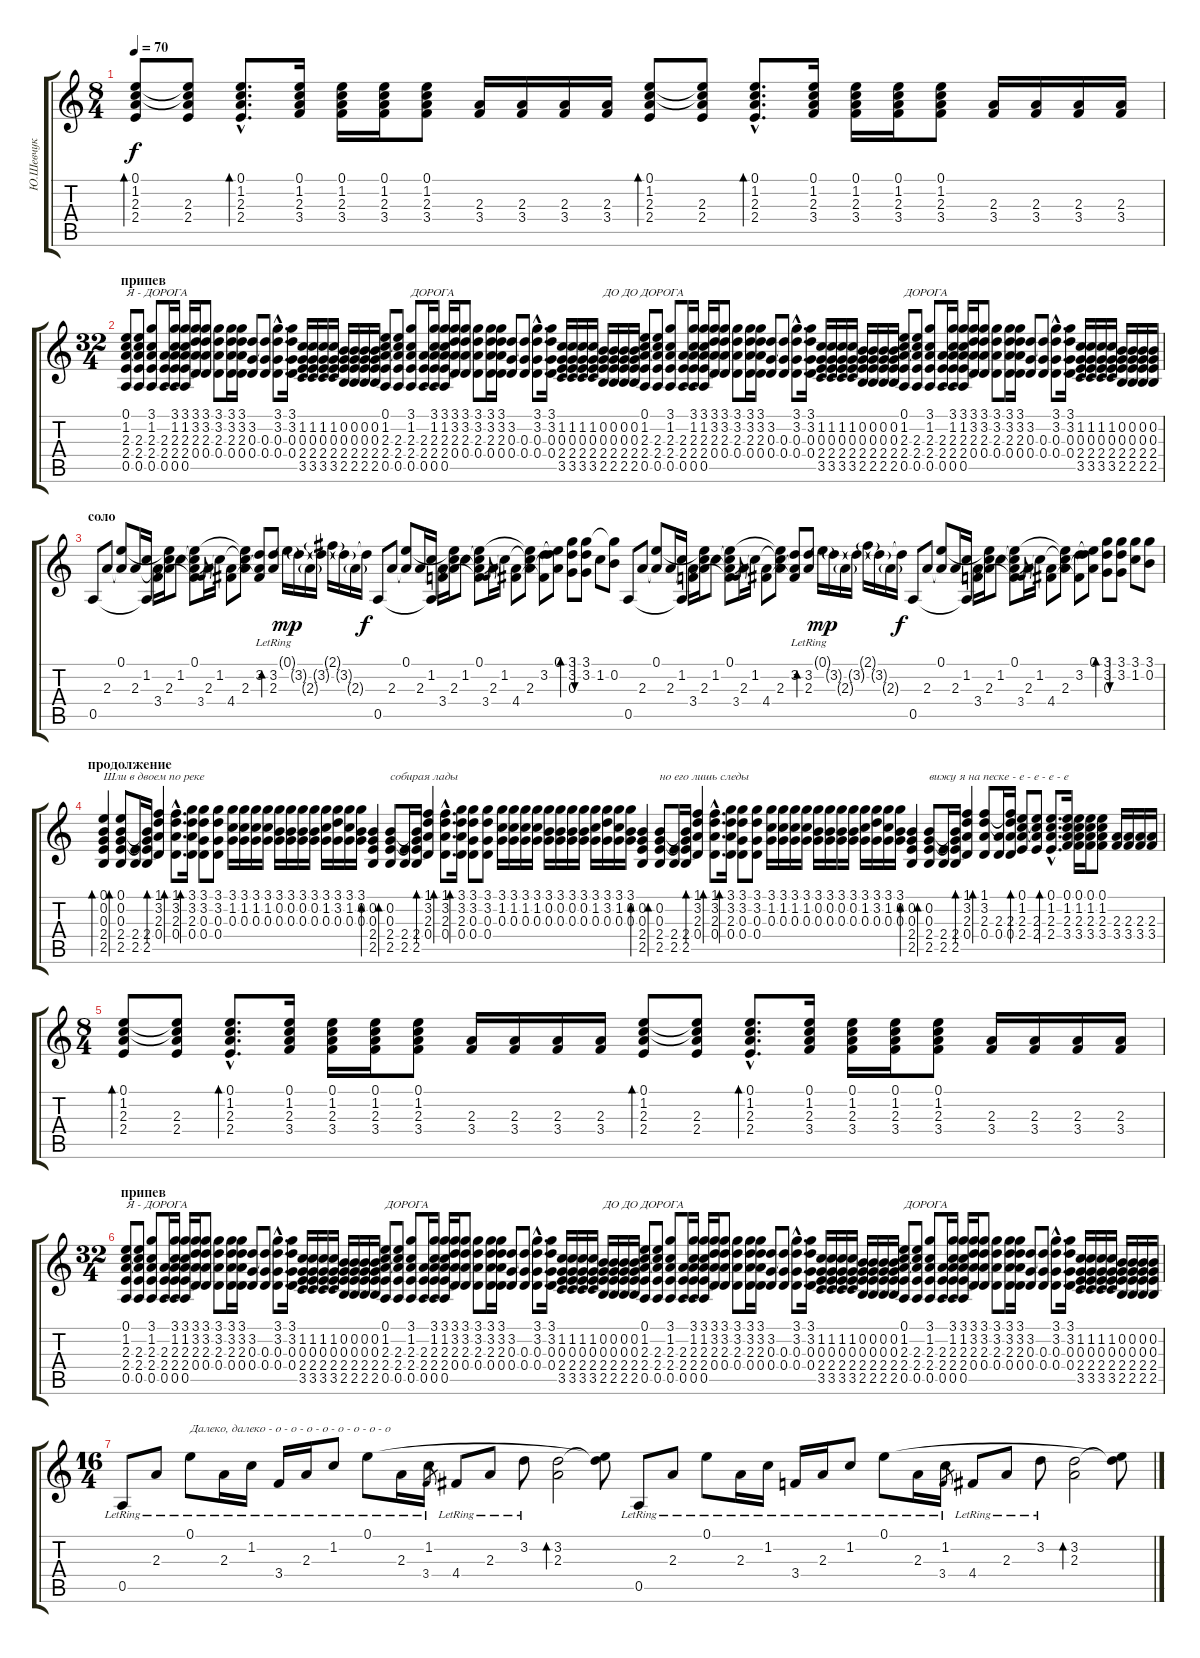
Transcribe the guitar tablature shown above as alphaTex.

\track ("Ю.Шевчук" "Ю.Шевчук") {instrument electricguitarmuted}
\staff {score tabs}
\tuning (E4 B3 G3 D3 A2 E2) {hide}
\ts (8 4)
\tempo 70
\clef g2
\ks c
(0.1 1.2 2.3 2.4).8{bd 60 dy f} (0.1{t} 1.2{t} 2.3 2.4).8 (0.1{hac} 1.2{hac} 2.3{hac} 2.4{hac}).8{d bd 60} (0.1 1.2 2.3 3.4).16{volume 13} (0.1 1.2 2.3 3.4).16 (0.1 1.2 2.3 3.4).16 (0.1 1.2 2.3 3.4).8 (2.3 3.4).16 (2.3 3.4).16 (2.3 3.4).16 (2.3 3.4).16 (0.1 1.2 2.3 2.4).8{bd 60} (0.1{t} 1.2{t} 2.3 2.4).8 (0.1{hac} 1.2{hac} 2.3{hac} 2.4{hac}).8{d bd 60} (0.1 1.2 2.3 3.4).16 (0.1 1.2 2.3 3.4).16 (0.1 1.2 2.3 3.4).16 (0.1 1.2 2.3 3.4).8 (2.3 3.4).16 (2.3 3.4).16 (2.3 3.4).16 (2.3 3.4).16 |
\ts (32 4)
\section ("" "припев")
(0.1 1.2 2.3 2.4 0.5).8{txt "Я - ДОРОГА"} (0.1{t} 1.2{t} 2.3 2.4 0.5).8 (3.1 1.2 2.3 2.4 0.5).8 (2.3 2.4 0.5).16 (3.1 1.2 2.3 2.4 0.5).16 (3.1 1.2 2.3 2.4 0.5).16 (3.1 3.2 2.3 0.4).16 (3.1 3.2 2.3 0.4).8 (3.1 3.2 2.3 0.4).8 (3.1 3.2 2.3 0.4).16 (3.1 3.2 2.3 0.4).16 (3.2 0.3 0.4).8 (3.2{t} 0.3 0.4).8 (3.1{hac} 3.2{hac} 0.3{hac} 0.4{hac}).8{d} (3.1 3.2 0.3 0.4).16 (1.2 0.3 2.4 3.5).16 (1.2 0.3 2.4 3.5).16 (1.2 0.3 2.4 3.5).16 (1.2 0.3 2.4 3.5).16 (0.2 0.3 2.4 2.5).16 (0.2 0.3 2.4 2.5).16 (0.2 0.3 2.4 2.5).16 (0.2 0.3 2.4 2.5).16 (0.1 1.2 2.3 2.4 0.5).8 (0.1{t} 1.2{t} 2.3 2.4 0.5).8 (3.1 1.2 2.3 2.4 0.5).8{txt "ДОРОГА"} (2.3 2.4 0.5).16 (3.1 1.2 2.3 2.4 0.5).16 (3.1 1.2 2.3 2.4 0.5).16 (3.1 3.2 2.3 0.4).16 (3.1 3.2 2.3 0.4).8 (3.1 3.2 2.3 0.4).8 (3.1 3.2 2.3 0.4).16 (3.1 3.2 2.3 0.4).16 (3.2 0.3 0.4).8 (3.2{t} 0.3 0.4).8 (3.1{hac} 3.2{hac} 0.3{hac} 0.4{hac}).8{d} (3.1 3.2 0.3 0.4).16 (1.2 0.3 2.4 3.5).16 (1.2 0.3 2.4 3.5).16 (1.2 0.3 2.4 3.5).16 (1.2 0.3 2.4 3.5).16 (0.2 0.3 2.4 2.5).16{txt "ДО ДО ДОРОГА"} (0.2 0.3 2.4 2.5).16 (0.2 0.3 2.4 2.5).16 (0.2 0.3 2.4 2.5).16 (0.1 1.2 2.3 2.4 0.5).8 (0.1{t} 1.2{t} 2.3 2.4 0.5).8 (3.1 1.2 2.3 2.4 0.5).8 (2.3 2.4 0.5).16 (3.1 1.2 2.3 2.4 0.5).16 (3.1 1.2 2.3 2.4 0.5).16 (3.1 3.2 2.3 0.4).16 (3.1 3.2 2.3 0.4).8 (3.1 3.2 2.3 0.4).8 (3.1 3.2 2.3 0.4).16 (3.1 3.2 2.3 0.4).16 (3.2 0.3 0.4).8 (3.2{t} 0.3 0.4).8 (3.1{hac} 3.2{hac} 0.3{hac} 0.4{hac}).8{d} (3.1 3.2 0.3 0.4).16 (1.2 0.3 2.4 3.5).16 (1.2 0.3 2.4 3.5).16 (1.2 0.3 2.4 3.5).16 (1.2 0.3 2.4 3.5).16 (0.2 0.3 2.4 2.5).16 (0.2 0.3 2.4 2.5).16 (0.2 0.3 2.4 2.5).16 (0.2 0.3 2.4 2.5).16 (0.1 1.2 2.3 2.4 0.5).8{txt "ДОРОГА"} (0.1{t} 1.2{t} 2.3 2.4 0.5).8 (3.1 1.2 2.3 2.4 0.5).8 (2.3 2.4 0.5).16 (3.1 1.2 2.3 2.4 0.5).16 (3.1 1.2 2.3 2.4 0.5).16 (3.1 3.2 2.3 0.4).16 (3.1 3.2 2.3 0.4).8 (3.1 3.2 2.3 0.4).8 (3.1 3.2 2.3 0.4).16 (3.1 3.2 2.3 0.4).16 (3.2 0.3 0.4).8 (3.2{t} 0.3 0.4).8 (3.1{hac} 3.2{hac} 0.3{hac} 0.4{hac}).8{d} (3.1 3.2 0.3 0.4).16 (1.2 0.3 2.4 3.5).16 (1.2 0.3 2.4 3.5).16 (1.2 0.3 2.4 3.5).16 (1.2 0.3 2.4 3.5).16 (0.2 0.3 2.4 2.5).16 (0.2 0.3 2.4 2.5).16 (0.2 0.3 2.4 2.5).16 (0.2 0.3 2.4 2.5).16 |
\section ("" "соло")
0.5.8{volume 13} 2.3.8 (0.1 2.3{t}).8 2.3.16 (1.2 0.5{t}).16 (2.3{t} 3.4).16 (0.1{t} 1.2{t} 2.3).16 1.2.8 (0.1 1.2{t} 2.3{t} 3.4{t}).8 2.3.16 1.2.16 3.4.8{gr} (2.3{t} 4.4).8 (0.1{t} 1.2{t} 2.3).8 (3.2 2.3{t} 4.4{t}).8 (3.2{lr} 2.3{lr}).8{bd 240} 0.1{g}.16{dy mp} 3.2{g}.16 2.3{g}.16 3.2{g}.16 2.1{g}.16 3.2{g}.16 2.3{g}.16 3.2{t}.16{dy f} 0.5.8 2.3.8 (0.1 2.3{t}).8 2.3.16 (1.2 0.5{t}).16 (2.3{t} 3.4).16 (0.1{t} 1.2{t} 2.3).16 1.2.8 (0.1 1.2{t} 2.3{t} 3.4{t}).8 2.3.16 1.2.16 3.4.8{gr} (2.3{t} 4.4).8 (0.1{t} 1.2{t} 2.3).8 (3.2 4.4{t}).8 (0.1 3.2{t} 2.3{t}).8 (3.1 3.2 0.3).8{bd 120} (3.1 3.2 0.3{t}).8{bu 120} 1.2.8 (3.1{t} 0.2).8 0.5.8 2.3.8 (0.1 2.3{t}).8 2.3.16 (1.2 0.5{t}).16 (2.3{t} 3.4).16 (0.1{t} 1.2{t} 2.3).16 1.2.8 (0.1 1.2{t} 2.3{t} 3.4{t}).8 2.3.16 1.2.16 3.4.8{gr} (2.3{t} 4.4).8 (0.1{t} 1.2{t} 2.3).8 (3.2 2.3{t} 4.4{t}).8 (3.2{lr} 2.3{lr}).8{bd 240} 0.1{g}.16{dy mp} 3.2{g}.16 2.3{g}.16 3.2{g}.16 2.1{g}.16 3.2{g}.16 2.3{g}.16 3.2{t}.16{dy f} 0.5.8 2.3.8 (0.1 2.3{t}).8 2.3.16 (1.2 0.5{t}).16 (2.3{t} 3.4).16 (0.1{t} 1.2{t} 2.3).16 1.2.8 (0.1 1.2{t} 2.3{t} 3.4{t}).8 2.3.16 1.2.16 3.4.8{gr} (2.3{t} 4.4).8 (0.1{t} 1.2{t} 2.3).8 (3.2 4.4{t}).8 (0.1 3.2{t} 2.3{t}).8 (3.1 3.2 0.3).8{bd 120} (3.1 3.2 0.3{t}).8{bu 120} (3.1 1.2).8 (3.1 0.2).8 |
\section ("" "продолжение")
(0.1 0.2 0.3 2.4 2.5).4{bd 60 txt "Шли в двоем по реке"} (0.1 0.2 0.3 2.4 2.5).8{bd 60} (2.4 2.5).16 (0.2{t} 0.3{t} 2.4 2.5).16 (1.1 3.2 2.3 0.4).4{bd 60} (1.1{hac} 3.2{hac} 2.3{hac} 0.4{hac}).8{d bd 60} (3.1 3.2 2.3 0.4).16{bd 60} (3.1 3.2 0.3 0.4).8 (3.1 3.2 0.3 0.4).8 (3.1 1.2 0.3).16 (3.1 1.2 0.3).16 (3.1 1.2 0.3).16 (3.1 1.2 0.3).16 (3.1 0.2 0.3).16 (3.1 0.2 0.3).16 (3.1 0.2 0.3).16 (3.1 0.2 0.3).16 (3.1 1.2 0.3).16 (3.1 3.2 0.3).16 (3.1 1.2 0.3).16 (3.1 0.2 0.3).16 (0.2 0.3 2.4 2.5).4{bd 60} (0.2 0.3 2.4 2.5).8{bd 60 txt "собирая лады"} (2.4 2.5).16 (0.2{t} 0.3{t} 2.4 2.5).16 (1.1 3.2 2.3 0.4).4{bd 60} (1.1{hac} 3.2{hac} 2.3{hac} 0.4{hac}).8{d bd 60} (3.1 3.2 2.3 0.4).16{bd 60} (3.1 3.2 0.3 0.4).8 (3.1 3.2 0.3 0.4).8 (3.1 1.2 0.3).16 (3.1 1.2 0.3).16 (3.1 1.2 0.3).16 (3.1 1.2 0.3).16 (3.1 0.2 0.3).16 (3.1 0.2 0.3).16 (3.1 0.2 0.3).16 (3.1 0.2 0.3).16 (3.1 1.2 0.3).16 (3.1 3.2 0.3).16 (3.1 1.2 0.3).16 (3.1 0.2 0.3).16 (0.2 0.3 2.4 2.5).4{bd 60} (0.2 0.3 2.4 2.5).8{bd 60 txt "но его лишь следы"} (2.4 2.5).16 (0.2{t} 0.3{t} 2.4 2.5).16 (1.1 3.2 2.3 0.4).4{bd 60} (1.1{hac} 3.2{hac} 2.3{hac} 0.4{hac}).8{d bd 60} (3.1 3.2 2.3 0.4).16{bd 60} (3.1 3.2 0.3 0.4).8 (3.1 3.2 0.3 0.4).8 (3.1 1.2 0.3).16 (3.1 1.2 0.3).16 (3.1 1.2 0.3).16 (3.1 1.2 0.3).16 (3.1 0.2 0.3).16 (3.1 0.2 0.3).16 (3.1 0.2 0.3).16 (3.1 0.2 0.3).16 (3.1 1.2 0.3).16 (3.1 3.2 0.3).16 (3.1 1.2 0.3).16 (3.1 0.2 0.3).16 (0.2 0.3 2.4 2.5).4{bd 60} (0.2 0.3 2.4 2.5).8{bd 60 txt "вижу я на песке - е - е - е - е "} (2.4 2.5).16 (0.2{t} 0.3{t} 2.4 2.5).16 (1.1 3.2 2.3 0.4).4{bd 60} (1.1 3.2 2.3 0.4).8{bd 60} (2.3 0.4).16 (1.1{t} 3.2{t} 2.3 0.4).16 (0.1 1.2 2.3 2.4).8{bd 60} (0.1{t} 1.2{t} 2.3 2.4).8 (0.1{hac} 1.2{hac} 2.3{hac} 2.4{hac}).8{d bd 60} (0.1 1.2 2.3 3.4).16 (0.1 1.2 2.3 3.4).16 (0.1 1.2 2.3 3.4).16 (0.1 1.2 2.3 3.4).8 (2.3 3.4).16 (2.3 3.4).16 (2.3 3.4).16 (2.3 3.4).16 |
\ts (8 4)
(0.1 1.2 2.3 2.4).8{bd 60} (0.1{t} 1.2{t} 2.3 2.4).8 (0.1{hac} 1.2{hac} 2.3{hac} 2.4{hac}).8{d bd 60} (0.1 1.2 2.3 3.4).16{volume 13} (0.1 1.2 2.3 3.4).16 (0.1 1.2 2.3 3.4).16 (0.1 1.2 2.3 3.4).8 (2.3 3.4).16 (2.3 3.4).16 (2.3 3.4).16 (2.3 3.4).16 (0.1 1.2 2.3 2.4).8{bd 60} (0.1{t} 1.2{t} 2.3 2.4).8 (0.1{hac} 1.2{hac} 2.3{hac} 2.4{hac}).8{d bd 60} (0.1 1.2 2.3 3.4).16 (0.1 1.2 2.3 3.4).16 (0.1 1.2 2.3 3.4).16 (0.1 1.2 2.3 3.4).8 (2.3 3.4).16 (2.3 3.4).16 (2.3 3.4).16 (2.3 3.4).16 |
\ts (32 4)
\section ("" "припев")
(0.1 1.2 2.3 2.4 0.5).8{txt "Я - ДОРОГА"} (0.1{t} 1.2{t} 2.3 2.4 0.5).8 (3.1 1.2 2.3 2.4 0.5).8 (2.3 2.4 0.5).16 (3.1 1.2 2.3 2.4 0.5).16 (3.1 1.2 2.3 2.4 0.5).16 (3.1 3.2 2.3 0.4).16 (3.1 3.2 2.3 0.4).8 (3.1 3.2 2.3 0.4).8 (3.1 3.2 2.3 0.4).16 (3.1 3.2 2.3 0.4).16 (3.2 0.3 0.4).8 (3.2{t} 0.3 0.4).8 (3.1{hac} 3.2{hac} 0.3{hac} 0.4{hac}).8{d} (3.1 3.2 0.3 0.4).16 (1.2 0.3 2.4 3.5).16 (1.2 0.3 2.4 3.5).16 (1.2 0.3 2.4 3.5).16 (1.2 0.3 2.4 3.5).16 (0.2 0.3 2.4 2.5).16 (0.2 0.3 2.4 2.5).16 (0.2 0.3 2.4 2.5).16 (0.2 0.3 2.4 2.5).16 (0.1 1.2 2.3 2.4 0.5).8{txt "ДОРОГА"} (0.1{t} 1.2{t} 2.3 2.4 0.5).8 (3.1 1.2 2.3 2.4 0.5).8 (2.3 2.4 0.5).16 (3.1 1.2 2.3 2.4 0.5).16 (3.1 1.2 2.3 2.4 0.5).16 (3.1 3.2 2.3 0.4).16 (3.1 3.2 2.3 0.4).8 (3.1 3.2 2.3 0.4).8 (3.1 3.2 2.3 0.4).16 (3.1 3.2 2.3 0.4).16 (3.2 0.3 0.4).8 (3.2{t} 0.3 0.4).8 (3.1{hac} 3.2{hac} 0.3{hac} 0.4{hac}).8{d} (3.1 3.2 0.3 0.4).16 (1.2 0.3 2.4 3.5).16 (1.2 0.3 2.4 3.5).16 (1.2 0.3 2.4 3.5).16 (1.2 0.3 2.4 3.5).16 (0.2 0.3 2.4 2.5).16{txt "ДО ДО ДОРОГА"} (0.2 0.3 2.4 2.5).16 (0.2 0.3 2.4 2.5).16 (0.2 0.3 2.4 2.5).16 (0.1 1.2 2.3 2.4 0.5).8 (0.1{t} 1.2{t} 2.3 2.4 0.5).8 (3.1 1.2 2.3 2.4 0.5).8 (2.3 2.4 0.5).16 (3.1 1.2 2.3 2.4 0.5).16 (3.1 1.2 2.3 2.4 0.5).16 (3.1 3.2 2.3 0.4).16 (3.1 3.2 2.3 0.4).8 (3.1 3.2 2.3 0.4).8 (3.1 3.2 2.3 0.4).16 (3.1 3.2 2.3 0.4).16 (3.2 0.3 0.4).8 (3.2{t} 0.3 0.4).8 (3.1{hac} 3.2{hac} 0.3{hac} 0.4{hac}).8{d} (3.1 3.2 0.3 0.4).16 (1.2 0.3 2.4 3.5).16 (1.2 0.3 2.4 3.5).16 (1.2 0.3 2.4 3.5).16 (1.2 0.3 2.4 3.5).16 (0.2 0.3 2.4 2.5).16 (0.2 0.3 2.4 2.5).16 (0.2 0.3 2.4 2.5).16 (0.2 0.3 2.4 2.5).16 (0.1 1.2 2.3 2.4 0.5).8{txt "ДОРОГА"} (0.1{t} 1.2{t} 2.3 2.4 0.5).8 (3.1 1.2 2.3 2.4 0.5).8 (2.3 2.4 0.5).16 (3.1 1.2 2.3 2.4 0.5).16 (3.1 1.2 2.3 2.4 0.5).16 (3.1 3.2 2.3 0.4).16 (3.1 3.2 2.3 0.4).8 (3.1 3.2 2.3 0.4).8 (3.1 3.2 2.3 0.4).16 (3.1 3.2 2.3 0.4).16 (3.2 0.3 0.4).8 (3.2{t} 0.3 0.4).8 (3.1{hac} 3.2{hac} 0.3{hac} 0.4{hac}).8{d} (3.1 3.2 0.3 0.4).16 (1.2 0.3 2.4 3.5).16 (1.2 0.3 2.4 3.5).16 (1.2 0.3 2.4 3.5).16 (1.2 0.3 2.4 3.5).16 (0.2 0.3 2.4 2.5).16 (0.2 0.3 2.4 2.5).16 (0.2 0.3 2.4 2.5).16 (0.2 0.3 2.4 2.5).16 |
\ts (16 4)
0.5{lr}.8{volume 12} 2.3{lr}.8 0.1{lr}.8{txt "Далеко, далеко - о - о - о - о - о - о - о - о"} 2.3{lr}.16 1.2{lr}.16 3.4{lr}.16 2.3{lr}.16 1.2{lr}.8 0.1{lr}.8 2.3{lr}.16 1.2{lr}.16 3.4.8{gr} 4.4{lr}.8 2.3{lr}.8 3.2{lr}.8 (3.2 2.3).2{bd 240 volume 4} (0.1{t} 3.2{t}).8 0.5{lr}.8 2.3{lr}.8 0.1{lr}.8 2.3{lr}.16 1.2{lr}.16 3.4{lr}.16 2.3{lr}.16 1.2{lr}.8 0.1{lr}.8 2.3{lr}.16 1.2{lr}.16 3.4.8{gr} 4.4{lr}.8 2.3{lr}.8 3.2{lr}.8 (3.2 2.3).2{bd 240} (0.1{t} 3.2{t}).8
